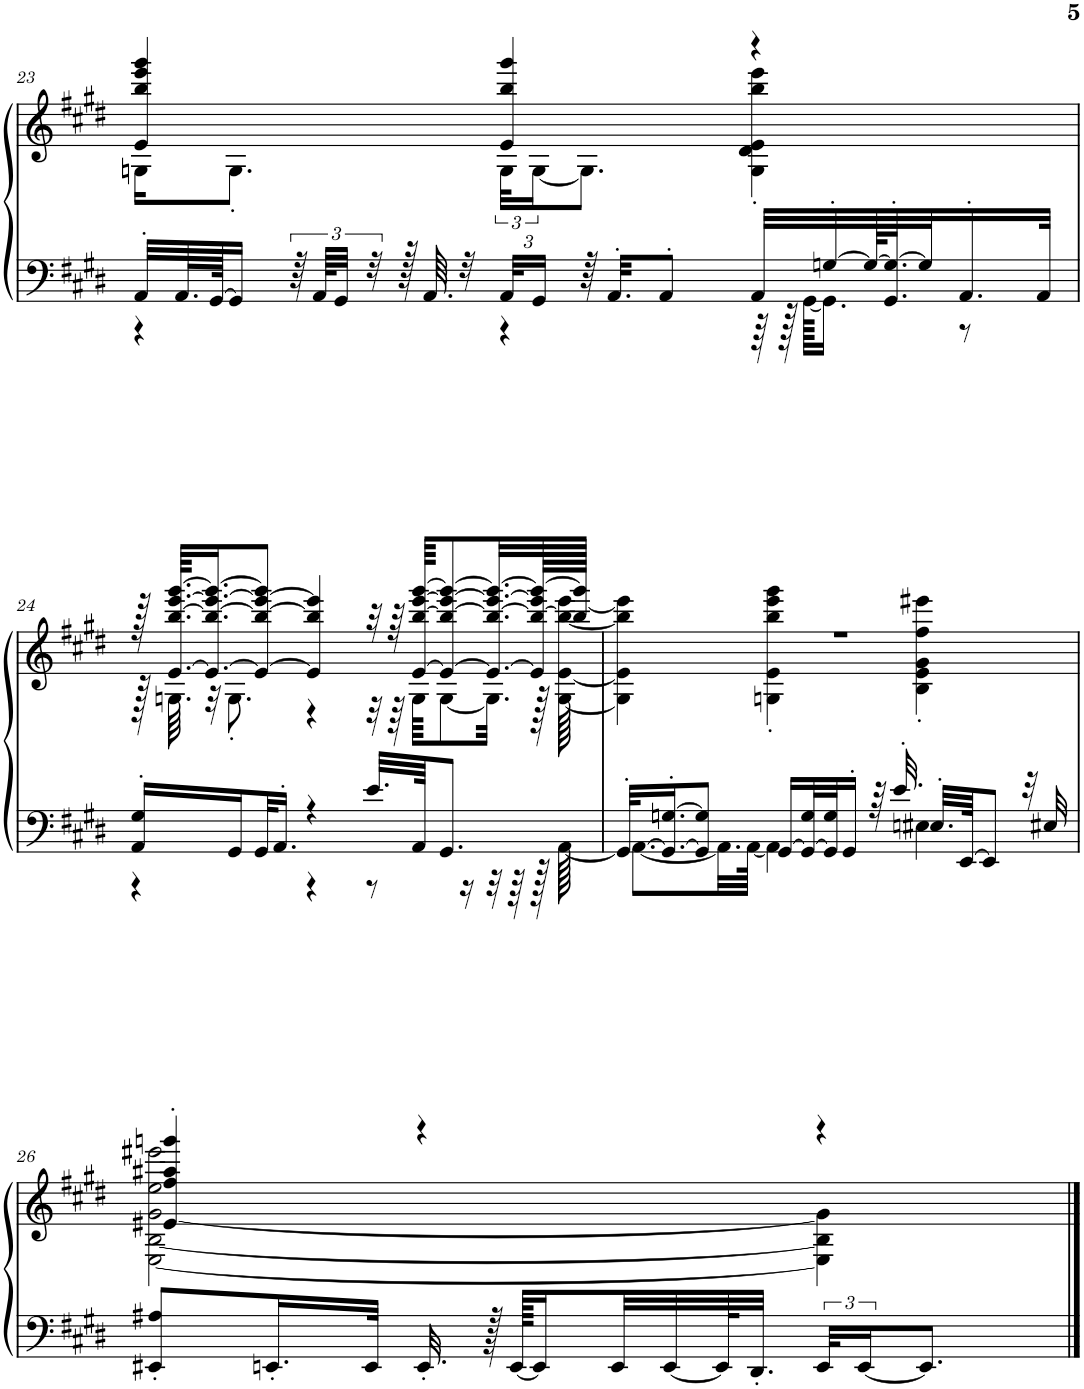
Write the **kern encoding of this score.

**kern	**kern
*part1	*part1
*staff2	*staff1
*I"Piano	*
*I'Pno.	*
!!LO:PB:g=z
*clefF4	*clefG2
*k[f#c#g#d#]	*k[f#c#g#d#]
*M3/4	*M3/4
=23	=23
*^	*^
32AA'/LLL	4r	4e/ 4bb/ 4eee/ 4ggg#/	16Gn\KL
64.AA/L	.	.	.
[128GG#/JJK	.	.	.
16GG#/JJ]	.	.	8.G'\J
96r	.	.	.
96AA/KLLL	.	.	.
48GG#/JJJ	.	.	.
48r	.	.	.
128r	.	.	.
64.AA/	.	.	.
32r	.	.	.
*Xbrackettup	*	*	*
48AA/KLL	4r	4e/ 4bb/ 4ggg#/	48G\KLL
24GG#/JJ	.	.	[24G\J
64r	.	.	8.G\J]
32.AA'/KKL	.	.	.
8AA'/J	.	.	.
32AA/LLL	64r	4r	4G\' 4d#\' 4e\' 4bb\' 4eee\'
.	128r	.	.
.	[128GG#\KKKLL	.	.
[32Gn'/	16.GG#\JJ]	.	.
128G/KL_	.	.	.
64.GG#/' 64.G/_'J	.	.	.
32G/J]	.	.	.
16.AA'/	8r	.	.
32AA/JJk	.	.	.
!!LO:LB:g=z	!!
=24	=24	=24	=24
16AA/' 16G#/'LL	4r	128r	128r
.	.	[64.e/ [64.bb/ [64.eee/ [64.ggg#/KKLL	64.Gn\
.	.	16.e/_ 16.bb/_ 16.eee/_ 16.ggg#/_J	32r
16GG#/	.	.	8.G'\
32GG#/K	.	8e/_ 8bb/_ 8eee/_ 8ggg#/]J	.
16.AA'/JJ	.	.	.
4r	4r	4e/] 4bb/] 4eee/]	4r
32.e/LLL	8r	32r	32r
.	.	64r	64r
64AA/JJK	.	[64e/ [64bb/ [64eee/ [64ggg#/KKKL	64G\KKKL
8.GG#/J	.	8e/_ 8bb/_ 8eee/_ 8ggg#/_	[8G\
.	16r	.	.
.	32r	32.e/_ 32.bb/_ 32.eee/_ 32.ggg#/_LL	32.G\Jkk]
.	64r	.	.
.	128r	128e/] 128bb/_ 128eee/] 128ggg#/_LL	128r
.	[128AA\	128bb/] 128ggg#/]JJJJJ	[128G\ [128e\ [128bb\ [128eee\
=25	=25	=25	=25
[32GG#'/KLL	8.AA\L_	2.r	4G\] 4e\] 4bb\] 4eee\]
16.GG#/_' [16.Gn/'J	.	.	.
8GG#/] 8G/]J	.	.	.
.	32.AA\LL]	.	.
.	[64AA\JJJk	.	.
[16GG#/LL	4AA\]	.	4Gn\' 4e\' 4bb\' 4eee\' 4ggg#\'
32GG#/_ 32G/L	.	.	.
32GG#/] 32G/J	.	.	.
16GG#'/JJ	.	.	.
64r	.	.	.
32.e'/	.	.	.
32.E#X'/LLL	4En\	.	4B\' 4e\' 4g#\' 4ff#\' 4eee#X\'
[64EE/JJK	.	.	.
8EE/J]	.	.	.
32r	.	.	.
32E#X/	.	.	.
*v	*v	*	*
!!LO:LB:g=z	!!
=26	=26	=26
8EE#X/' 8A#X/'L	4e#X/' 4ff#/' 4aa#X/' 4gggn/'	[2E\ [2B\ [2g#\ 2ee\ 2eee#X\
16.EEn'/L	.	.
32EE/JJk	.	.
32.EE'/	4r	.
128r	.	.
[128EE/KKKLL	.	.
16EE/]	.	.
32EE/L	.	.
[32EE/	.	.
64EE/K]	.	.
32.DD#'/JJJ	.	.
*brackettup	*	*
48EE/KLL	4r	4E\] 4B\] 4g#\]
[24EE/J	.	.
8.EE/J]	.	.
*	*v	*v
==	==
*-	*-
